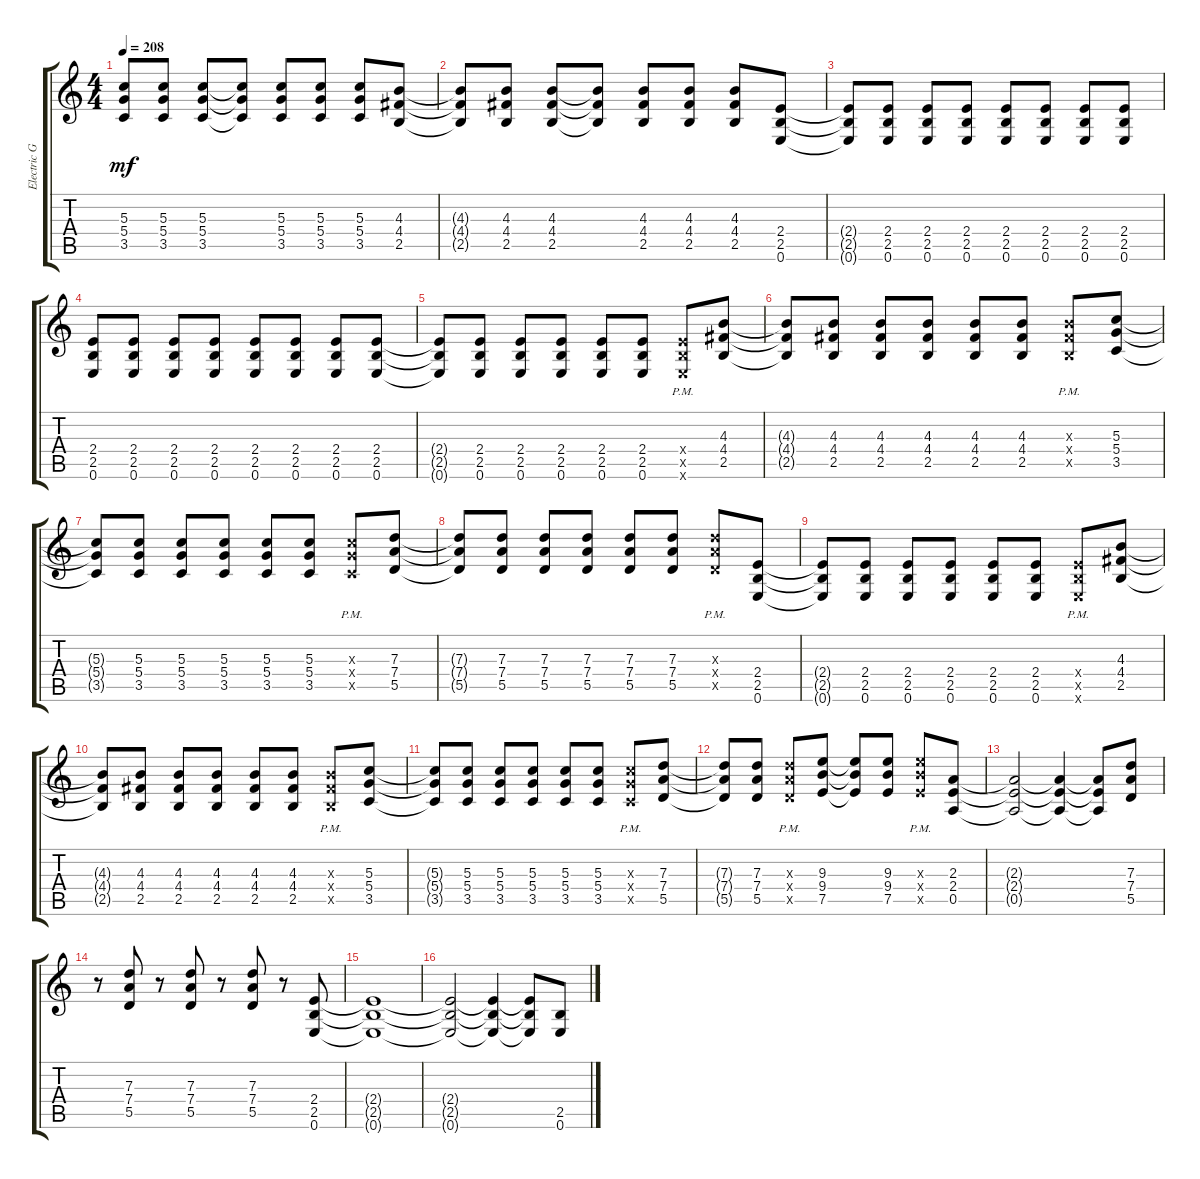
\track ("Electric Guitar" "Electric G") {instrument distortionguitar}
\staff {score tabs}
\tuning (E4 B3 G3 D3 A2 E2) {hide}
\ts (4 4)
\tempo 208
\clef g2
\ks c
(5.3{t} 5.4{t} 3.5{t}).8{dy mf} (5.3 5.4 3.5).8 (5.3 5.4 3.5).8 (5.3{t} 5.4{t} 3.5{t}).8 (5.3 5.4 3.5).8 (5.3 5.4 3.5).8 (5.3 5.4 3.5).8 (4.3 4.4 2.5).8 |
(4.3{t} 4.4{t} 2.5{t}).8 (4.3 4.4 2.5).8 (4.3 4.4 2.5).8 (4.3{t} 4.4{t} 2.5{t}).8 (4.3 4.4 2.5).8 (4.3 4.4 2.5).8 (4.3 4.4 2.5).8 (2.4 2.5 0.6).8 |
(2.4{t} 2.5{t} 0.6{t}).8 (2.4 2.5 0.6).8 (2.4 2.5 0.6).8 (2.4 2.5 0.6).8 (2.4 2.5 0.6).8 (2.4 2.5 0.6).8 (2.4 2.5 0.6).8 (2.4 2.5 0.6).8 |
(2.4 2.5 0.6).8 (2.4 2.5 0.6).8 (2.4 2.5 0.6).8 (2.4 2.5 0.6).8 (2.4 2.5 0.6).8 (2.4 2.5 0.6).8 (2.4 2.5 0.6).8 (2.4 2.5 0.6).8 |
(2.4{t} 2.5{t} 0.6{t}).8 (2.4 2.5 0.6).8 (2.4 2.5 0.6).8 (2.4 2.5 0.6).8 (2.4 2.5 0.6).8 (2.4 2.5 0.6).8 (2.4{pm x} 2.5{pm x} 0.6{pm x}).8 (4.3 4.4 2.5).8 |
(4.3{t} 4.4{t} 2.5{t}).8 (4.3 4.4 2.5).8 (4.3 4.4 2.5).8 (4.3 4.4 2.5).8 (4.3 4.4 2.5).8 (4.3 4.4 2.5).8 (4.3{pm x} 4.4{pm x} 2.5{pm x}).8 (5.3 5.4 3.5).8 |
(5.3{t} 5.4{t} 3.5{t}).8 (5.3 5.4 3.5).8 (5.3 5.4 3.5).8 (5.3 5.4 3.5).8 (5.3 5.4 3.5).8 (5.3 5.4 3.5).8 (5.3{pm x} 5.4{x} 3.5{pm x}).8 (7.3 7.4 5.5).8 |
(7.3{t} 7.4{t} 5.5{t}).8 (7.3 7.4 5.5).8 (7.3 7.4 5.5).8 (7.3 7.4 5.5).8 (7.3 7.4 5.5).8 (7.3 7.4 5.5).8 (7.3{x} 7.4{x} 5.5{pm x}).8 (2.4 2.5 0.6).8 |
(2.4{t} 2.5{t} 0.6{t}).8 (2.4 2.5 0.6).8 (2.4 2.5 0.6).8 (2.4 2.5 0.6).8 (2.4 2.5 0.6).8 (2.4 2.5 0.6).8 (2.4{pm x} 2.5{pm x} 0.6{pm x}).8 (4.3 4.4 2.5).8 |
(4.3{t} 4.4{t} 2.5{t}).8 (4.3 4.4 2.5).8 (4.3 4.4 2.5).8 (4.3 4.4 2.5).8 (4.3 4.4 2.5).8 (4.3 4.4 2.5).8 (4.3{pm x} 4.4{pm x} 2.5{pm x}).8 (5.3 5.4 3.5).8 |
(5.3{t} 5.4{t} 3.5{t}).8 (5.3 5.4 3.5).8 (5.3 5.4 3.5).8 (5.3 5.4 3.5).8 (5.3 5.4 3.5).8 (5.3 5.4 3.5).8 (5.3{pm x} 5.4{x} 3.5{pm x}).8 (7.3 7.4 5.5).8 |
(7.3{t} 7.4{t} 5.5{t}).8 (7.3 7.4 5.5).8 (7.3{pm x} 7.4{pm x} 5.5{pm x}).8 (9.3 9.4 7.5).8 (9.3{t} 9.4{t} 7.5{t}).8 (9.3 9.4 7.5).8 (9.3{pm x} 9.4{pm x} 7.5{pm x}).8 (2.3 2.4 0.5).8 |
(2.3{t} 2.4{t} 0.5{t}).2 (2.3{t} 2.4{t} 0.5{t}).4 (2.3{t} 2.4{t} 0.5{t}).8 (7.3 7.4 5.5).8 |
r.8 (7.3 7.4 5.5).8 r.8 (7.3 7.4 5.5).8 r.8 (7.3 7.4 5.5).8 r.8 (2.4 2.5 0.6).8 |
(2.4{t} 2.5{t} 0.6{t}).1 |
(2.4{t} 2.5{t} 0.6{t}).2 (2.4{t} 2.5{t} 0.6{t}).4 (2.4{t} 2.5{t} 0.6{t}).8 (2.5 0.6).8
